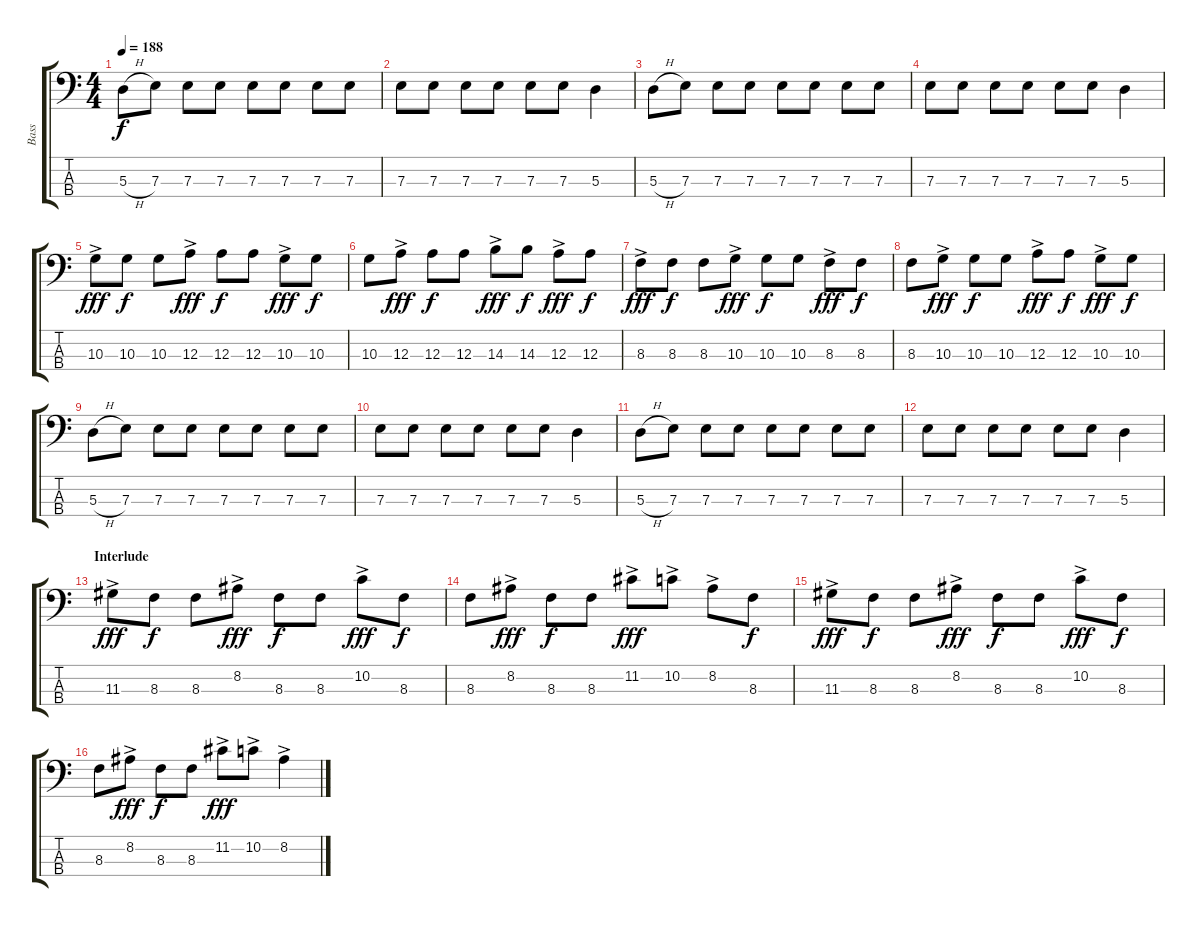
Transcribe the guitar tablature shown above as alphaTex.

\track ("Bass" "Bass") {instrument electricbassfinger}
\staff {score tabs}
\tuning (G2 D2 A1 E1) {hide}
\ts (4 4)
\tempo 188
\clef f4
\ks c
5.3{h}.8{dy f} 7.3.8 7.3.8 7.3.8 7.3.8 7.3.8 7.3.8 7.3.8 |
7.3.8 7.3.8 7.3.8 7.3.8 7.3.8 7.3.8 5.3.4 |
5.3{h}.8 7.3.8 7.3.8 7.3.8 7.3.8 7.3.8 7.3.8 7.3.8 |
7.3.8 7.3.8 7.3.8 7.3.8 7.3.8 7.3.8 5.3.4 |
10.3{ac}.8{dy fff} 10.3.8{dy f} 10.3.8 12.3{ac}.8{dy fff} 12.3.8{dy f} 12.3.8 10.3{ac}.8{dy fff} 10.3.8{dy f} |
10.3.8 12.3{ac}.8{dy fff} 12.3.8{dy f} 12.3.8 14.3{ac}.8{dy fff} 14.3.8{dy f} 12.3{ac}.8{dy fff} 12.3.8{dy f} |
8.3{ac}.8{dy fff} 8.3.8{dy f} 8.3.8 10.3{ac}.8{dy fff} 10.3.8{dy f} 10.3.8 8.3{ac}.8{dy fff} 8.3.8{dy f} |
8.3.8 10.3{ac}.8{dy fff} 10.3.8{dy f} 10.3.8 12.3{ac}.8{dy fff} 12.3.8{dy f} 10.3{ac}.8{dy fff} 10.3.8{dy f} |
5.3{h}.8 7.3.8 7.3.8 7.3.8 7.3.8 7.3.8 7.3.8 7.3.8 |
7.3.8 7.3.8 7.3.8 7.3.8 7.3.8 7.3.8 5.3.4 |
5.3{h}.8 7.3.8 7.3.8 7.3.8 7.3.8 7.3.8 7.3.8 7.3.8 |
7.3.8 7.3.8 7.3.8 7.3.8 7.3.8 7.3.8 5.3.4 |
\section ("" "Interlude")
11.3{ac}.8{dy fff} 8.3.8{dy f} 8.3.8 8.2{ac}.8{dy fff} 8.3.8{dy f} 8.3.8 10.2{ac}.8{dy fff} 8.3.8{dy f} |
8.3.8 8.2{ac}.8{dy fff} 8.3.8{dy f} 8.3.8 11.2{ac}.8{dy fff} 10.2{ac}.8 8.2{ac}.8 8.3.8{dy f} |
11.3{ac}.8{dy fff} 8.3.8{dy f} 8.3.8 8.2{ac}.8{dy fff} 8.3.8{dy f} 8.3.8 10.2{ac}.8{dy fff} 8.3.8{dy f} |
8.3.8 8.2{ac}.8{dy fff} 8.3.8{dy f} 8.3.8 11.2{ac}.8{dy fff} 10.2{ac}.8 8.2{ac}.4
